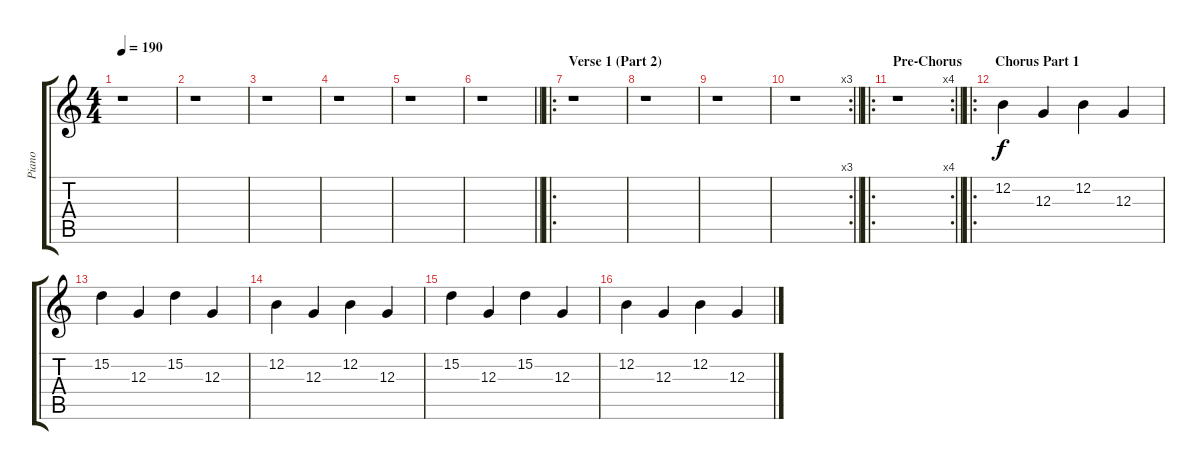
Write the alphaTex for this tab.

\track ("Piano" "Piano") {instrument electricgrandpiano}
\staff {score tabs}
\tuning (E4 B3 G3 D3 A2 E2) {hide}
\ts (4 4)
\tempo 190
\clef g2
\ks c
r.1{dy f} |
r.1 |
r.1 |
r.1 |
r.1 |
\barLineRight lightlight
r.1 |
\ro
\section ("" "Verse 1 (Part 2)")
r.1 |
r.1 |
r.1 |
\rc 3
\barLineRight lightlight
r.1 |
\ro
\rc 4
\section ("" "Pre-Chorus")
\barLineRight lightlight
r.1 |
\ro
\section ("" "Chorus Part 1")
12.2.4 12.3.4 12.2.4 12.3.4 |
15.2.4 12.3.4 15.2.4 12.3.4 |
12.2.4 12.3.4 12.2.4 12.3.4 |
15.2.4 12.3.4 15.2.4 12.3.4 |
12.2.4 12.3.4 12.2.4 12.3.4
